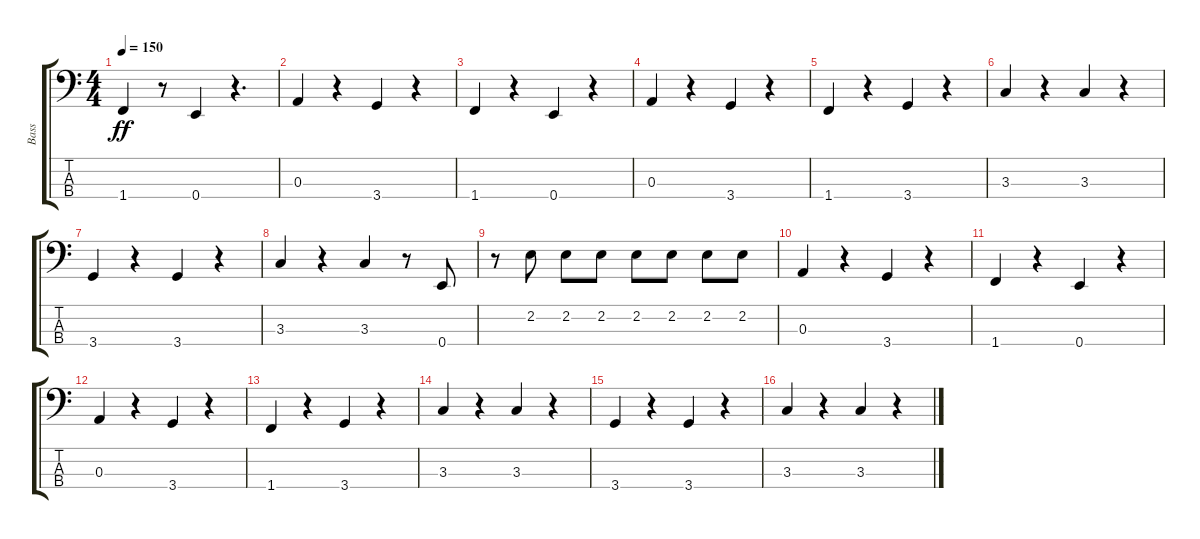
\track ("Bass" "Bass") {instrument electricbasspick}
\staff {score tabs}
\tuning (G2 D2 A1 E1) {hide}
\ts (4 4)
\tempo 150
\clef f4
\ks c
1.4.4{dy ff} r.8 0.4.4 r.4{d} |
0.3.4 r.4 3.4.4 r.4 |
1.4.4 r.4 0.4.4 r.4 |
0.3.4 r.4 3.4.4 r.4 |
1.4.4 r.4 3.4.4 r.4 |
3.3.4 r.4 3.3.4 r.4 |
3.4.4 r.4 3.4.4 r.4 |
3.3.4 r.4 3.3.4 r.8 0.4.8 |
r.8 2.2.8 2.2.8 2.2.8 2.2.8 2.2.8 2.2.8 2.2.8 |
0.3.4 r.4 3.4.4 r.4 |
1.4.4 r.4 0.4.4 r.4 |
0.3.4 r.4 3.4.4 r.4 |
1.4.4 r.4 3.4.4 r.4 |
3.3.4 r.4 3.3.4 r.4 |
3.4.4 r.4 3.4.4 r.4 |
3.3.4 r.4 3.3.4 r.4
